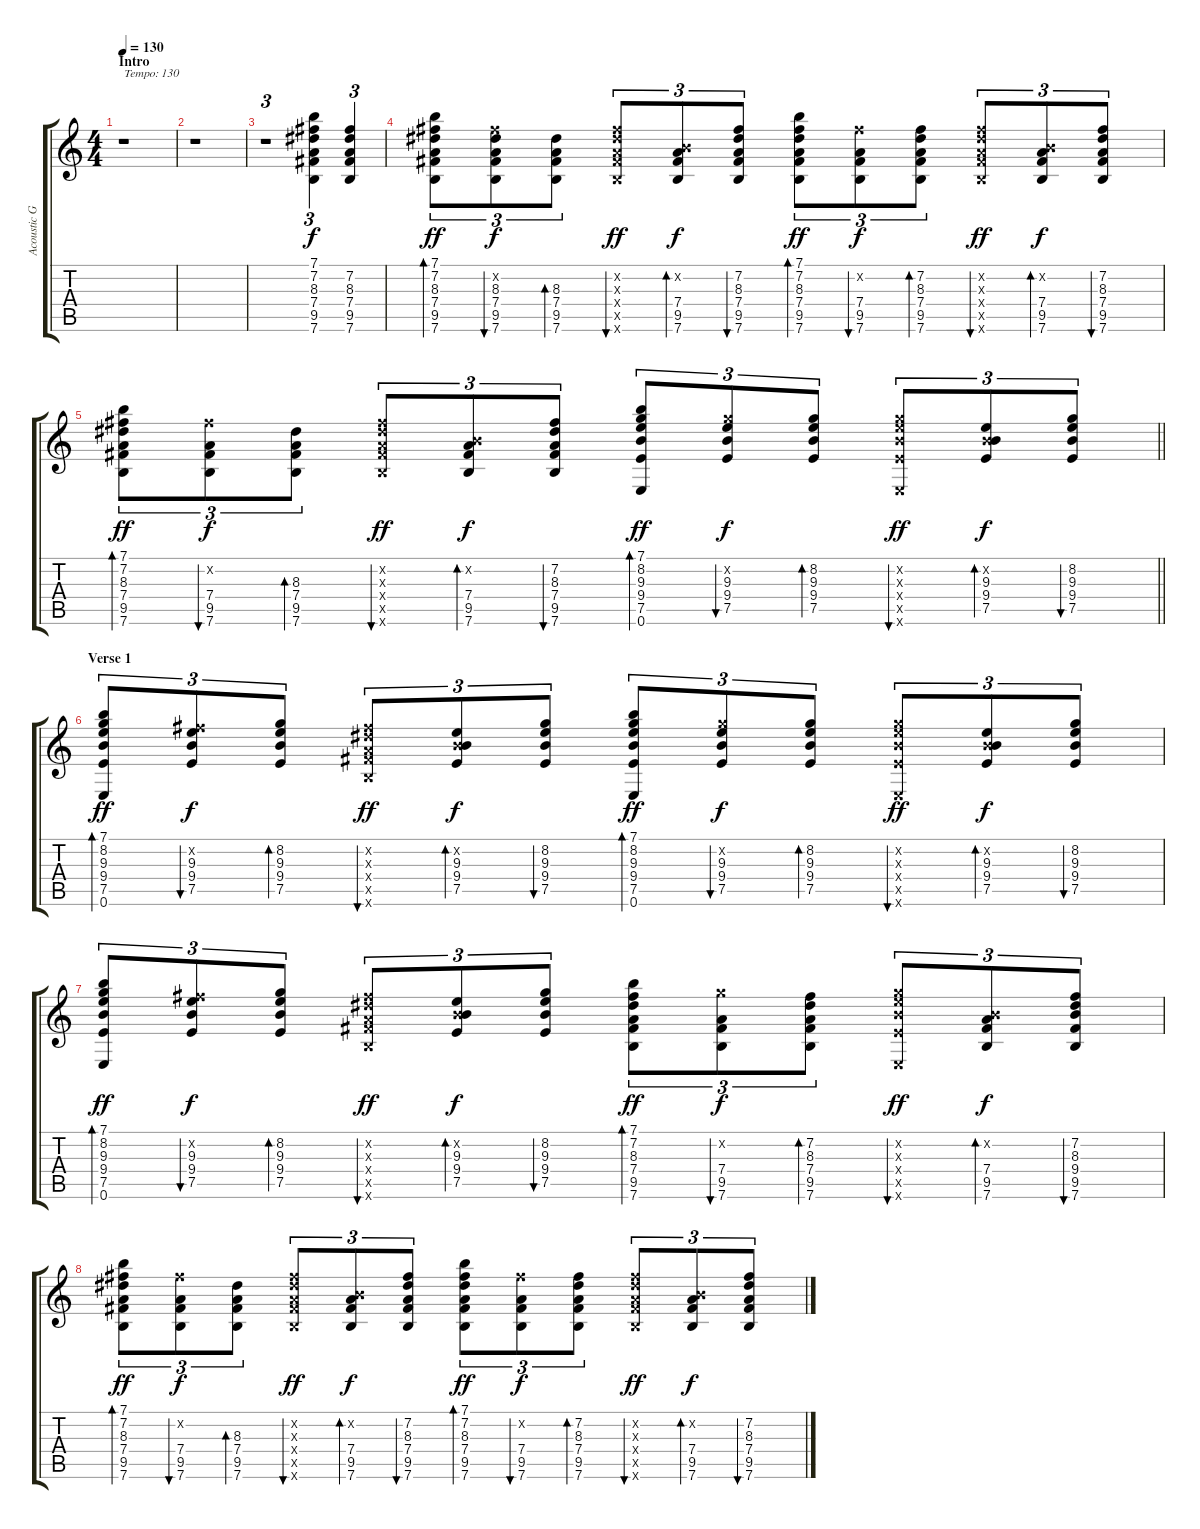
\track ("Acoustic Guitar" "Acoustic G") {instrument acousticguitarsteel}
\staff {score tabs}
\tuning (E4 B3 G3 D3 A2 E2) {hide}
\ts (4 4)
\section ("" "Intro")
\tempo 130
\clef g2
\ks c
r.1{txt "Tempo: 130" dy f instrument acousticguitarsteel} |
r.1 |
r.1{tu (3 2)} (7.1 7.2 8.3 7.4 9.5 7.6).4{tu (3 2)} (7.2 8.3 7.4 9.5 7.6).4{tu (3 2)} |
(7.1 7.2 8.3 7.4 9.5 7.6).8{tu (3 2) bd 60 dy ff} (7.2{x} 8.3 7.4 9.5 7.6).8{tu (3 2) bu 60 dy f} (8.3 7.4 9.5 7.6).8{tu (3 2) bd 60} (7.2{x} 8.3{x} 7.4{x} 9.5{x} 7.6{x}).8{tu (3 2) bu 60 dy ff} (0.2{x} 7.4 9.5 7.6).8{tu (3 2) bd 60 dy f} (7.2 8.3 7.4 9.5 7.6).8{tu (3 2) bu 60} (7.1 7.2 8.3 7.4 9.5 7.6).8{tu (3 2) bd 60 dy ff} (7.2{x} 7.4 9.5 7.6).8{tu (3 2) bu 60 dy f} (7.2 8.3 7.4 9.5 7.6).8{tu (3 2) bd 60} (7.2{x} 8.3{x} 7.4{x} 9.5{x} 7.6{x}).8{tu (3 2) bu 60 dy ff} (0.2{x} 7.4 9.5 7.6).8{tu (3 2) bd 60 dy f} (7.2 8.3 7.4 9.5 7.6).8{tu (3 2) bu 60} |
\barLineRight lightlight
(7.1 7.2 8.3 7.4 9.5 7.6).8{tu (3 2) bd 60 dy ff} (7.2{x} 7.4 9.5 7.6).8{tu (3 2) bu 60 dy f} (8.3 7.4 9.5 7.6).8{tu (3 2) bd 60} (7.2{x} 8.3{x} 7.4{x} 9.5{x} 7.6{x}).8{tu (3 2) bu 60 dy ff} (0.2{x} 7.4 9.5 7.6).8{tu (3 2) bd 60 dy f} (7.2 8.3 7.4 9.5 7.6).8{tu (3 2) bu 60} (7.1 8.2 9.3 9.4 7.5 0.6).8{tu (3 2) bd 60 dy ff} (8.2{x} 9.3 9.4 7.5).8{tu (3 2) bu 60 dy f} (8.2 9.3 9.4 7.5).8{tu (3 2) bd 60} (8.2{x} 9.3{x} 9.4{x} 7.5{x} 0.6{x}).8{tu (3 2) bu 60 dy ff} (0.2{x} 9.3 9.4 7.5).8{tu (3 2) bd 60 dy f} (8.2 9.3 9.4 7.5).8{tu (3 2) bu 60} |
\section ("" "Verse 1")
(7.1 8.2 9.3 9.4 7.5 0.6).8{tu (3 2) bd 60 dy ff} (7.2{x} 9.3 9.4 7.5).8{tu (3 2) bu 60 dy f} (8.2 9.3 9.4 7.5).8{tu (3 2) bd 60} (7.2{x} 8.3{x} 7.4{x} 9.5{x} 7.6{x}).8{tu (3 2) bu 60 dy ff} (0.2{x} 9.3 9.4 7.5).8{tu (3 2) bd 60 dy f} (8.2 9.3 9.4 7.5).8{tu (3 2) bu 60} (7.1 8.2 9.3 9.4 7.5 0.6).8{tu (3 2) bd 60 dy ff} (8.2{x} 9.3 9.4 7.5).8{tu (3 2) bu 60 dy f} (8.2 9.3 9.4 7.5).8{tu (3 2) bd 60} (8.2{x} 9.3{x} 9.4{x} 7.5{x} 0.6{x}).8{tu (3 2) bu 60 dy ff} (0.2{x} 9.3 9.4 7.5).8{tu (3 2) bd 60 dy f} (8.2 9.3 9.4 7.5).8{tu (3 2) bu 60} |
(7.1 8.2 9.3 9.4 7.5 0.6).8{tu (3 2) bd 60 dy ff} (7.2{x} 9.3 9.4 7.5).8{tu (3 2) bu 60 dy f} (8.2 9.3 9.4 7.5).8{tu (3 2) bd 60} (7.2{x} 8.3{x} 7.4{x} 9.5{x} 7.6{x}).8{tu (3 2) bu 60 dy ff} (0.2{x} 9.3 9.4 7.5).8{tu (3 2) bd 60 dy f} (8.2 9.3 9.4 7.5).8{tu (3 2) bu 60} (7.1 7.2 8.3 7.4 9.5 7.6).8{tu (3 2) bd 60 dy ff} (8.2{x} 7.4 9.5 7.6).8{tu (3 2) bu 60 dy f} (7.2 8.3 7.4 9.5 7.6).8{tu (3 2) bd 60} (8.2{x} 9.3{x} 9.4{x} 7.5{x} 0.6{x}).8{tu (3 2) bu 60 dy ff} (0.2{x} 7.4 9.5 7.6).8{tu (3 2) bd 60 dy f} (7.2 8.3 9.4 9.5 7.6).8{tu (3 2) bu 60} |
(7.1 7.2 8.3 7.4 9.5 7.6).8{tu (3 2) bd 60 dy ff} (7.2{x} 7.4 9.5 7.6).8{tu (3 2) bu 60 dy f} (8.3 7.4 9.5 7.6).8{tu (3 2) bd 60} (7.2{x} 8.3{x} 7.4{x} 9.5{x} 7.6{x}).8{tu (3 2) bu 60 dy ff} (0.2{x} 7.4 9.5 7.6).8{tu (3 2) bd 60 dy f} (7.2 8.3 7.4 9.5 7.6).8{tu (3 2) bu 60} (7.1 7.2 8.3 7.4 9.5 7.6).8{tu (3 2) bd 60 dy ff} (7.2{x} 7.4 9.5 7.6).8{tu (3 2) bu 60 dy f} (7.2 8.3 7.4 9.5 7.6).8{tu (3 2) bd 60} (7.2{x} 8.3{x} 7.4{x} 9.5{x} 7.6{x}).8{tu (3 2) bu 60 dy ff} (0.2{x} 7.4 9.5 7.6).8{tu (3 2) bd 60 dy f} (7.2 8.3 7.4 9.5 7.6).8{tu (3 2) bu 60}
